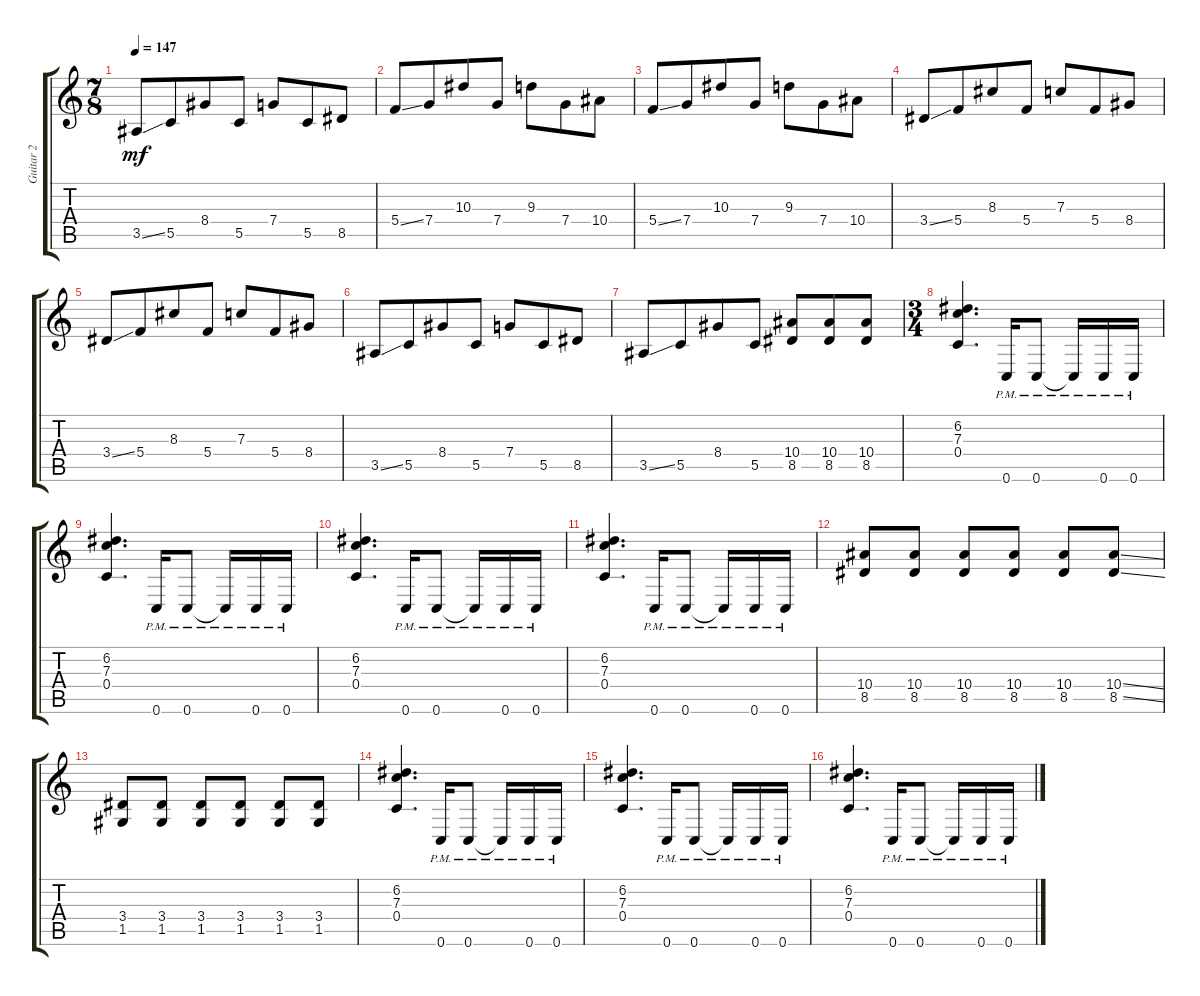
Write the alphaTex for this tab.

\track ("Guitar 2" "Guitar 2") {instrument distortionguitar}
\staff {score tabs}
\tuning (D4 A3 F3 C3 G2 C2) {hide}
\ts (7 8)
\tempo 147
\clef g2
\ks c
3.5{ss}.8{dy mf} 5.5.8 8.4.8 5.5.8 7.4.8 5.5.8 8.5.8 |
5.4{ss}.8 7.4.8 10.3.8 7.4.8 9.3.8 7.4.8 10.4.8 |
5.4{ss}.8 7.4.8 10.3.8 7.4.8 9.3.8 7.4.8 10.4.8 |
3.4{ss}.8 5.4.8 8.3.8 5.4.8 7.3.8 5.4.8 8.4.8 |
3.4{ss}.8 5.4.8 8.3.8 5.4.8 7.3.8 5.4.8 8.4.8 |
3.5{ss}.8 5.5.8 8.4.8 5.5.8 7.4.8 5.5.8 8.5.8 |
3.5{ss}.8 5.5.8 8.4.8 5.5.8 (10.4 8.5).8 (10.4 8.5).8 (10.4 8.5).8 |
\ts (3 4)
(6.2 7.3 0.4).4{d} 0.6{pm}.16 0.6{pm}.8 0.6{pm t}.16 0.6{pm}.16 0.6{pm}.16 |
(6.2 7.3 0.4).4{d} 0.6{pm}.16 0.6{pm}.8 0.6{pm t}.16 0.6{pm}.16 0.6{pm}.16 |
(6.2 7.3 0.4).4{d} 0.6{pm}.16 0.6{pm}.8 0.6{pm t}.16 0.6{pm}.16 0.6{pm}.16 |
(6.2 7.3 0.4).4{d} 0.6{pm}.16 0.6{pm}.8 0.6{pm t}.16 0.6{pm}.16 0.6{pm}.16 |
(10.4 8.5).8 (10.4 8.5).8 (10.4 8.5).8 (10.4 8.5).8 (10.4 8.5).8 (10.4{ss} 8.5{ss}).8 |
(3.4 1.5).8 (3.4 1.5).8 (3.4 1.5).8 (3.4 1.5).8 (3.4 1.5).8 (3.4 1.5).8 |
(6.2 7.3 0.4).4{d} 0.6{pm}.16 0.6{pm}.8 0.6{pm t}.16 0.6{pm}.16 0.6{pm}.16 |
(6.2 7.3 0.4).4{d} 0.6{pm}.16 0.6{pm}.8 0.6{pm t}.16 0.6{pm}.16 0.6{pm}.16 |
(6.2 7.3 0.4).4{d} 0.6{pm}.16 0.6{pm}.8 0.6{pm t}.16 0.6{pm}.16 0.6{pm}.16
